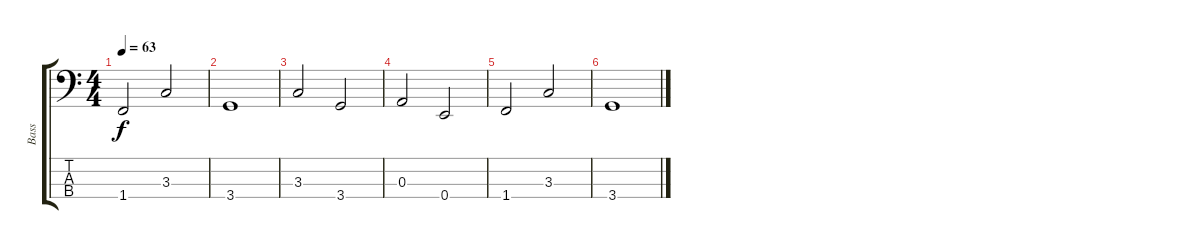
\track ("Bass" "Bass") {instrument electricbassfinger}
\staff {score tabs}
\tuning (G2 D2 A1 E1) {hide}
\ts (4 4)
\tempo 63
\clef f4
\ks c
1.4.2{dy f} 3.3.2 |
3.4.1 |
3.3.2{volume 0} 3.4.2 |
0.3.2 0.4.2 |
1.4.2 3.3.2 |
3.4.1
